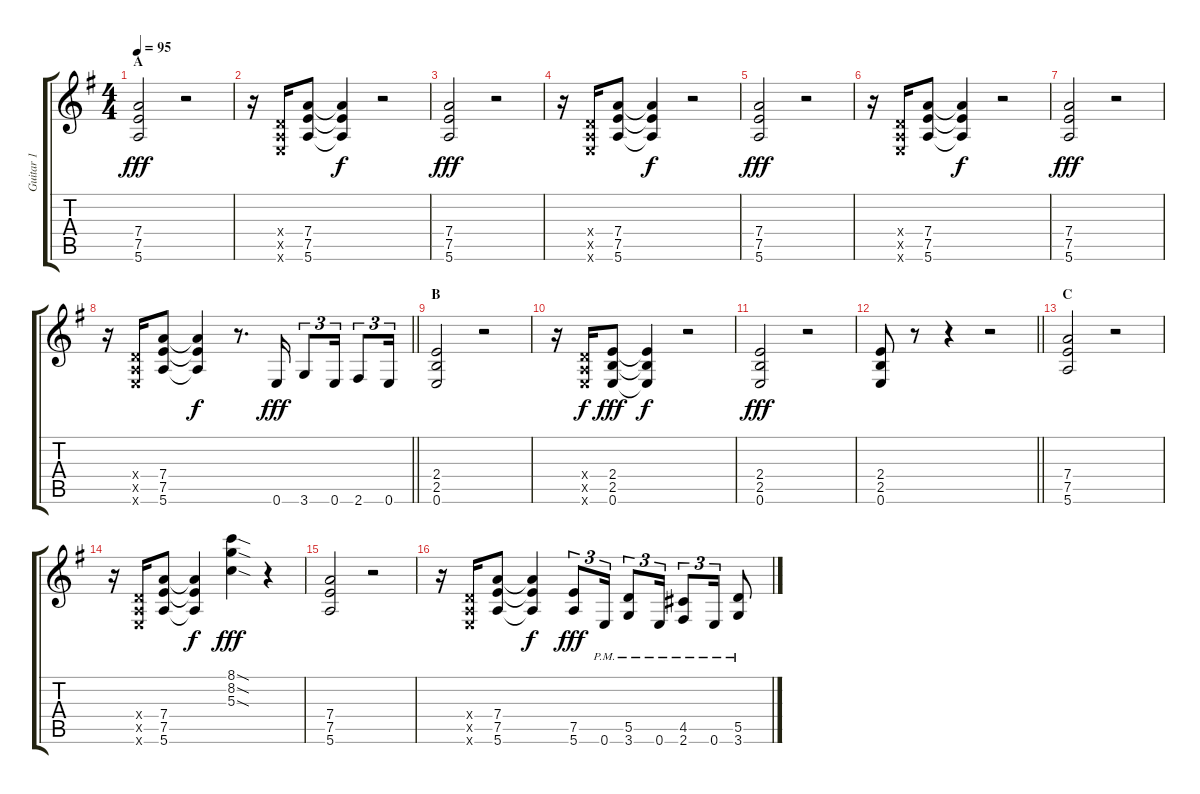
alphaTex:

\track ("Guitar 1" "Guitar 1") {instrument distortionguitar}
\staff {score tabs}
\tuning (E4 B3 G3 D3 A2 E2) {hide}
\ts (4 4)
\section ("" "A")
\tempo 95
\clef g2
\ks g
(7.4 7.5 5.6).2{dy fff instrument distortionguitar} r.2 |
r.16 (0.4{x} 0.5{x} 0.6{x}).16 (7.4 7.5 5.6).8 (7.4{t} 7.5{t} 5.6{t}).4{dy f} r.2 |
(7.4 7.5 5.6).2{dy fff} r.2 |
r.16 (0.4{x} 0.5{x} 0.6{x}).16 (7.4 7.5 5.6).8 (7.4{t} 7.5{t} 5.6{t}).4{dy f} r.2 |
(7.4 7.5 5.6).2{dy fff} r.2 |
r.16 (0.4{x} 0.5{x} 0.6{x}).16 (7.4 7.5 5.6).8 (7.4{t} 7.5{t} 5.6{t}).4{dy f} r.2 |
(7.4 7.5 5.6).2{dy fff} r.2 |
\barLineRight lightlight
r.16 (0.4{x} 0.5{x} 0.6{x}).16 (7.4 7.5 5.6).8 (7.4{t} 7.5{t} 5.6{t}).4{dy f} r.8{d} 0.6.16{dy fff} 3.6.8{tu (3 2)} 0.6.16{tu (3 2)} 2.6.8{tu (3 2)} 0.6.16{tu (3 2)} |
\section ("" "B")
(2.4 2.5 0.6).2 r.2 |
r.16 (0.4{x} 0.5{x} 0.6{x}).16{dy f} (2.4 2.5 0.6).8{dy fff} (2.4{t} 2.5{t} 0.6{t}).4{dy f} r.2 |
(2.4 2.5 0.6).2{dy fff} r.2 |
\barLineRight lightlight
(2.4 2.5 0.6).8 r.8 r.4 r.2 |
\section ("" "C")
(7.4 7.5 5.6).2 r.2 |
r.16 (0.4{x} 0.5{x} 0.6{x}).16 (7.4 7.5 5.6).8 (7.4{t} 7.5{t} 5.6{t}).4{dy f} (8.1{sod} 8.2{sod} 5.3{sod}).4{dy fff} r.4 |
(7.4 7.5 5.6).2 r.2 |
r.16 (0.4{x} 0.5{x} 0.6{x}).16 (7.4 7.5 5.6).8 (7.4{t} 7.5{t} 5.6{t}).4{dy f} (7.5 5.6).8{tu (3 2) dy fff} 0.6{pm}.16{tu (3 2)} (5.5{pm} 3.6{pm}).8{tu (3 2)} 0.6{pm}.16{tu (3 2)} (4.5{pm} 2.6{pm}).8{tu (3 2)} 0.6{pm}.16{tu (3 2)} (5.5{pm} 3.6{pm}).8
